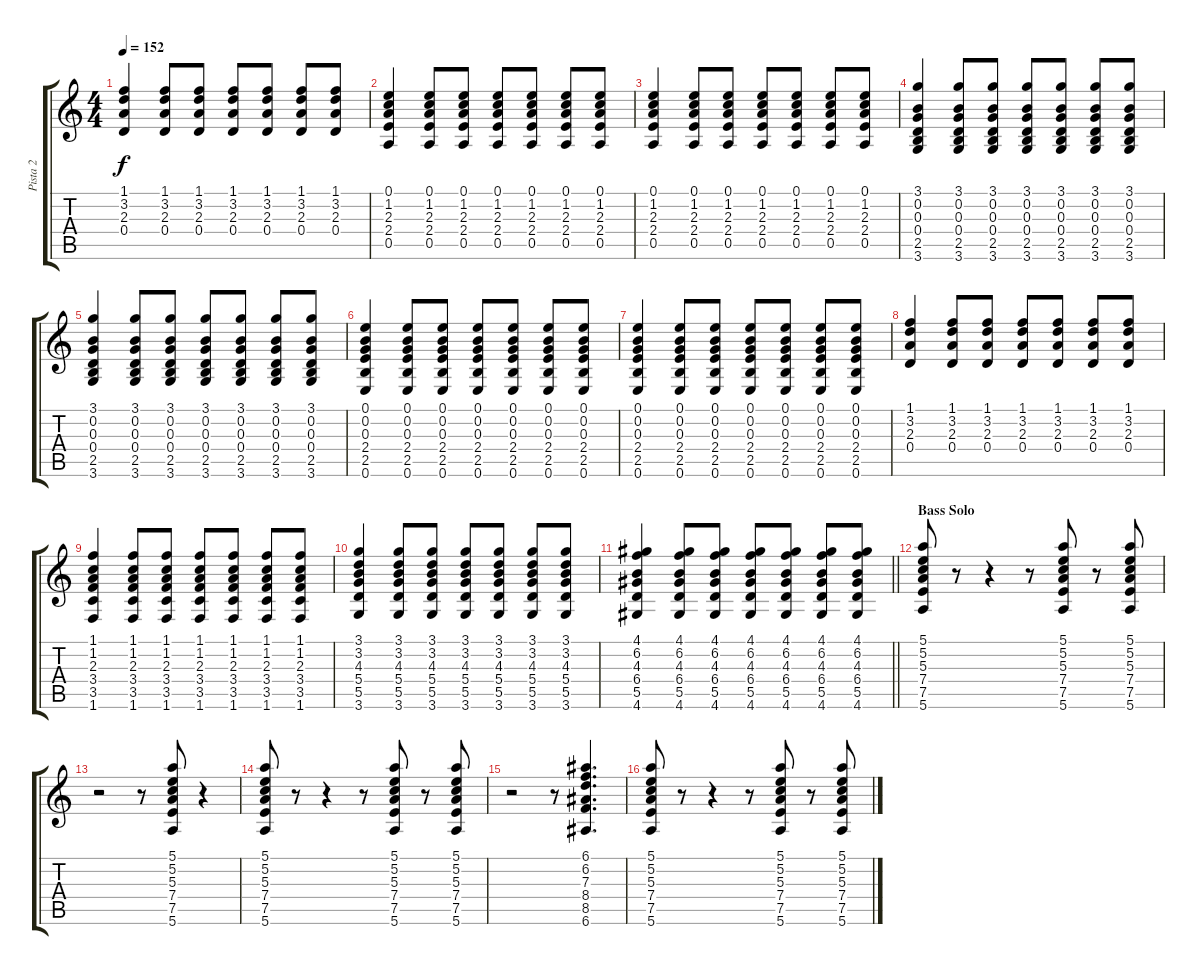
\track ("Pista 2" "Pista 2") {instrument overdrivenguitar}
\staff {score tabs}
\tuning (E4 B3 G3 D3 A2 E2) {hide}
\ts (4 4)
\tempo 152
\clef g2
\ks c
(1.1 3.2 2.3 0.4).4{dy f} (1.1 3.2 2.3 0.4).8 (1.1 3.2 2.3 0.4).8 (1.1 3.2 2.3 0.4).8 (1.1 3.2 2.3 0.4).8 (1.1 3.2 2.3 0.4).8 (1.1 3.2 2.3 0.4).8 |
(0.1 1.2 2.3 2.4 0.5).4 (0.1 1.2 2.3 2.4 0.5).8 (0.1 1.2 2.3 2.4 0.5).8 (0.1 1.2 2.3 2.4 0.5).8 (0.1 1.2 2.3 2.4 0.5).8 (0.1 1.2 2.3 2.4 0.5).8 (0.1 1.2 2.3 2.4 0.5).8 |
(0.1 1.2 2.3 2.4 0.5).4 (0.1 1.2 2.3 2.4 0.5).8 (0.1 1.2 2.3 2.4 0.5).8 (0.1 1.2 2.3 2.4 0.5).8 (0.1 1.2 2.3 2.4 0.5).8 (0.1 1.2 2.3 2.4 0.5).8 (0.1 1.2 2.3 2.4 0.5).8 |
(3.1 0.2 0.3 0.4 2.5 3.6).4 (3.1 0.2 0.3 0.4 2.5 3.6).8 (3.1 0.2 0.3 0.4 2.5 3.6).8 (3.1 0.2 0.3 0.4 2.5 3.6).8 (3.1 0.2 0.3 0.4 2.5 3.6).8 (3.1 0.2 0.3 0.4 2.5 3.6).8 (3.1 0.2 0.3 0.4 2.5 3.6).8 |
(3.1 0.2 0.3 0.4 2.5 3.6).4 (3.1 0.2 0.3 0.4 2.5 3.6).8 (3.1 0.2 0.3 0.4 2.5 3.6).8 (3.1 0.2 0.3 0.4 2.5 3.6).8 (3.1 0.2 0.3 0.4 2.5 3.6).8 (3.1 0.2 0.3 0.4 2.5 3.6).8 (3.1 0.2 0.3 0.4 2.5 3.6).8 |
(0.1 0.2 0.3 2.4 2.5 0.6).4 (0.1 0.2 0.3 2.4 2.5 0.6).8 (0.1 0.2 0.3 2.4 2.5 0.6).8 (0.1 0.2 0.3 2.4 2.5 0.6).8 (0.1 0.2 0.3 2.4 2.5 0.6).8 (0.1 0.2 0.3 2.4 2.5 0.6).8 (0.1 0.2 0.3 2.4 2.5 0.6).8 |
(0.1 0.2 0.3 2.4 2.5 0.6).4 (0.1 0.2 0.3 2.4 2.5 0.6).8 (0.1 0.2 0.3 2.4 2.5 0.6).8 (0.1 0.2 0.3 2.4 2.5 0.6).8 (0.1 0.2 0.3 2.4 2.5 0.6).8 (0.1 0.2 0.3 2.4 2.5 0.6).8 (0.1 0.2 0.3 2.4 2.5 0.6).8 |
(1.1 3.2 2.3 0.4).4 (1.1 3.2 2.3 0.4).8 (1.1 3.2 2.3 0.4).8 (1.1 3.2 2.3 0.4).8 (1.1 3.2 2.3 0.4).8 (1.1 3.2 2.3 0.4).8 (1.1 3.2 2.3 0.4).8 |
(1.1 1.2 2.3 3.4 3.5 1.6).4 (1.1 1.2 2.3 3.4 3.5 1.6).8 (1.1 1.2 2.3 3.4 3.5 1.6).8 (1.1 1.2 2.3 3.4 3.5 1.6).8 (1.1 1.2 2.3 3.4 3.5 1.6).8 (1.1 1.2 2.3 3.4 3.5 1.6).8 (1.1 1.2 2.3 3.4 3.5 1.6).8 |
(3.1 3.2 4.3 5.4 5.5 3.6).4 (3.1 3.2 4.3 5.4 5.5 3.6).8 (3.1 3.2 4.3 5.4 5.5 3.6).8 (3.1 3.2 4.3 5.4 5.5 3.6).8 (3.1 3.2 4.3 5.4 5.5 3.6).8 (3.1 3.2 4.3 5.4 5.5 3.6).8 (3.1 3.2 4.3 5.4 5.5 3.6).8 |
\barLineRight lightlight
(4.1 6.2 4.3 6.4 5.5 4.6).4 (4.1 6.2 4.3 6.4 5.5 4.6).8 (4.1 6.2 4.3 6.4 5.5 4.6).8 (4.1 6.2 4.3 6.4 5.5 4.6).8 (4.1 6.2 4.3 6.4 5.5 4.6).8 (4.1 6.2 4.3 6.4 5.5 4.6).8 (4.1 6.2 4.3 6.4 5.5 4.6).8 |
\section ("" "Bass Solo")
(5.1 5.2 5.3 7.4 7.5 5.6).8 r.8 r.4 r.8 (5.1 5.2 5.3 7.4 7.5 5.6).8 r.8 (5.1 5.2 5.3 7.4 7.5 5.6).8 |
r.2 r.8 (5.1 5.2 5.3 7.4 7.5 5.6).8 r.4 |
(5.1 5.2 5.3 7.4 7.5 5.6).8 r.8 r.4 r.8 (5.1 5.2 5.3 7.4 7.5 5.6).8 r.8 (5.1 5.2 5.3 7.4 7.5 5.6).8 |
r.2 r.8 (6.1 6.2 7.3 8.4 8.5 6.6).4{d} |
(5.1 5.2 5.3 7.4 7.5 5.6).8 r.8 r.4 r.8 (5.1 5.2 5.3 7.4 7.5 5.6).8 r.8 (5.1 5.2 5.3 7.4 7.5 5.6).8
